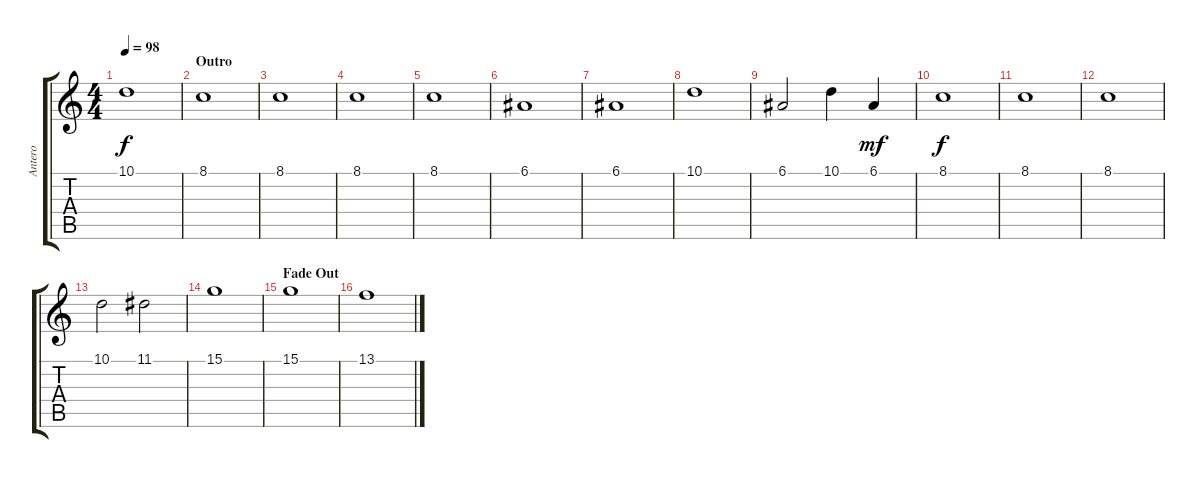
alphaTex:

\track ("Antero" "Antero") {instrument cello}
\staff {score tabs}
\tuning (E4 B3 G3 D3 A2 E2) {hide}
\ts (4 4)
\tempo 98
\clef g2
\ks c
10.1{t}.1{dy f} |
\section ("" "Outro")
8.1.1 |
8.1.1 |
8.1.1 |
8.1.1 |
6.1.1 |
6.1.1 |
10.1.1 |
6.1.2 10.1.4 6.1.4{dy mf} |
8.1.1{dy f} |
8.1.1 |
8.1.1 |
10.1.2 11.1.2 |
15.1.1 |
\section ("" "Fade Out")
15.1.1 |
13.1.1
